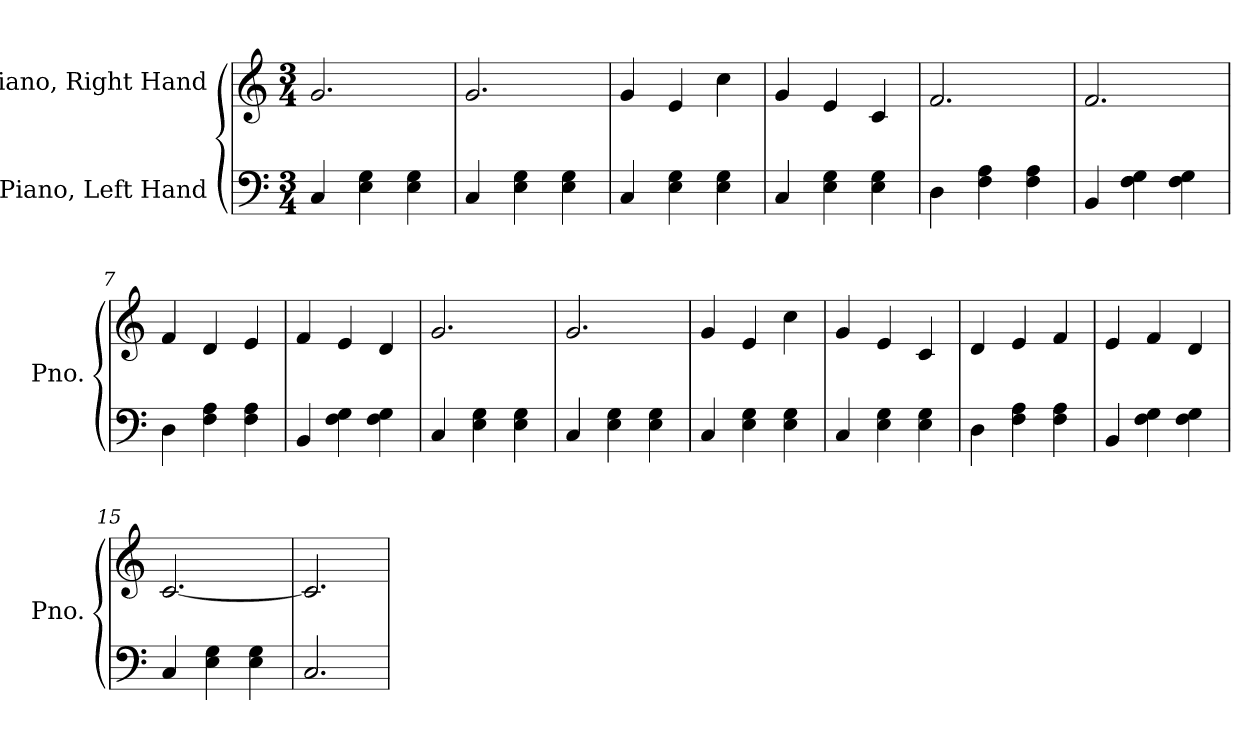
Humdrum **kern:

**kern	**kern
*part2	*part1
*staff2	*staff1
*I"Piano, Left Hand	*I"Piano, Right Hand
*I'Pno.	*I'Pno.
*clefF4	*clefG2
*k[]	*k[]
*M3/4	*M3/4
*MM135	*MM135
=1	=1
4C/	2.g/
4E\ 4G\	.
4E\ 4G\	.
=2	=2
4C/	2.g/
4E\ 4G\	.
4E\ 4G\	.
=3	=3
4C/	4g/
4E\ 4G\	4e/
4E\ 4G\	4cc\
=4	=4
4C/	4g/
4E\ 4G\	4e/
4E\ 4G\	4c/
=5	=5
4D\	2.f/
4F\ 4A\	.
4F\ 4A\	.
=6	=6
4BB/	2.f/
4F\ 4G\	.
4F\ 4G\	.
=7	=7
4D\	4f/
4F\ 4A\	4d/
4F\ 4A\	4e/
=8	=8
4BB/	4f/
4F\ 4G\	4e/
4F\ 4G\	4d/
!!LO:LB:g=z
=9	=9
4C/	2.g/
4E\ 4G\	.
4E\ 4G\	.
=10	=10
4C/	2.g/
4E\ 4G\	.
4E\ 4G\	.
=11	=11
4C/	4g/
4E\ 4G\	4e/
4E\ 4G\	4cc\
=12	=12
4C/	4g/
4E\ 4G\	4e/
4E\ 4G\	4c/
=13	=13
4D\	4d/
4F\ 4A\	4e/
4F\ 4A\	4f/
=14	=14
4BB/	4e/
4F\ 4G\	4f/
4F\ 4G\	4d/
=15	=15
4C/	[2.c/
4E\ 4G\	.
4E\ 4G\	.
=16	=16
2.C/	2.c/]
=	=
*-	*-
